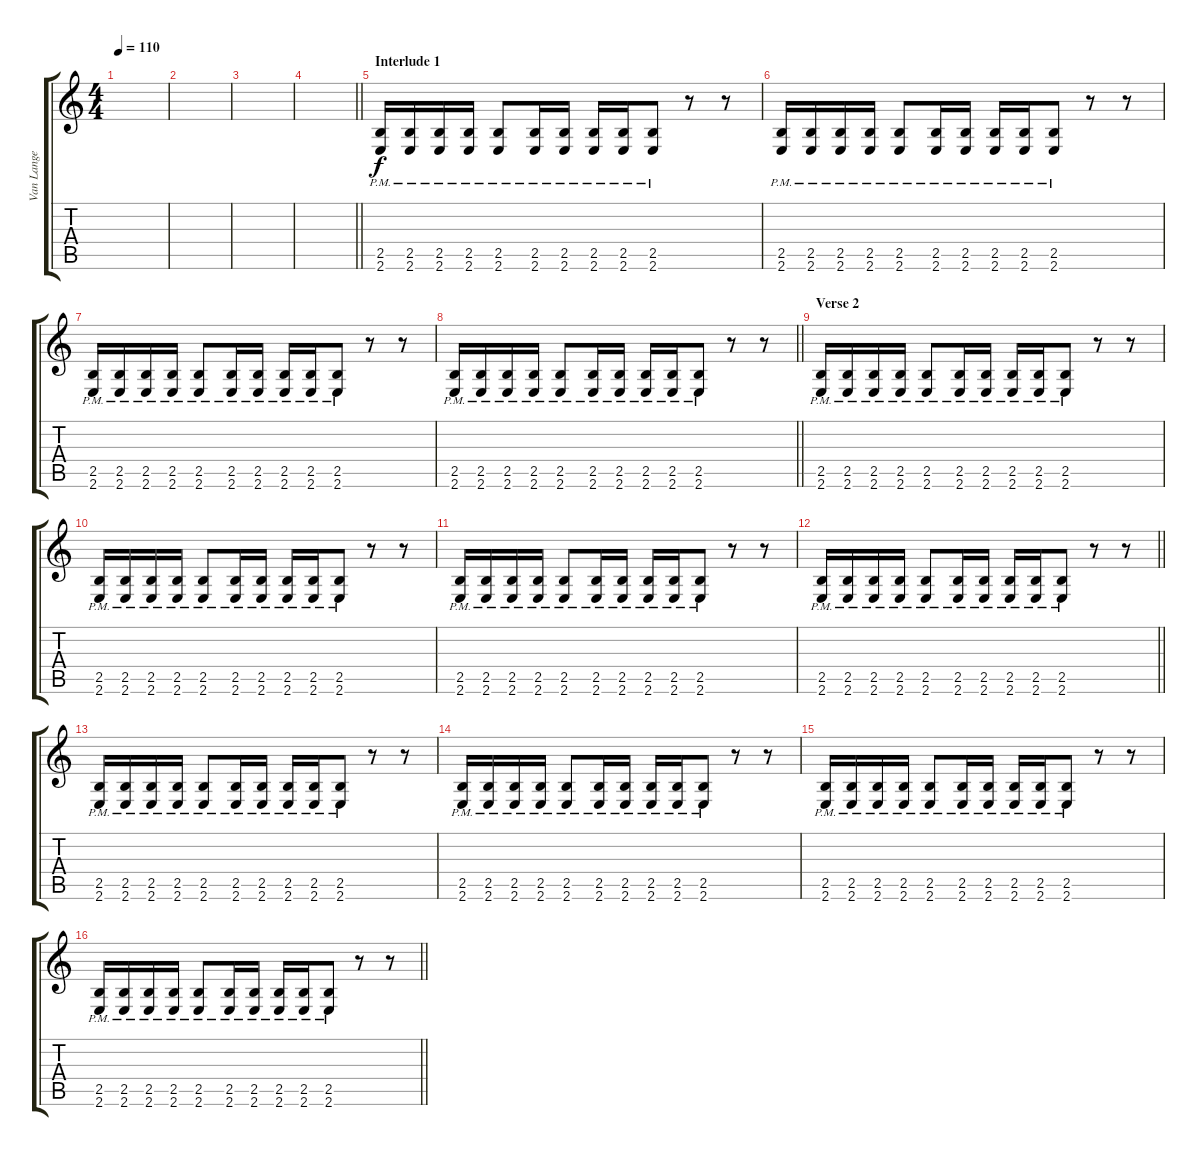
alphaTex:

\track ("Van Lange" "Van Lange") {instrument overdrivenguitar}
\staff {score tabs}
\tuning (E4 B3 G3 D3 A2 D2) {hide}
\ts (4 4)
\tempo 110
\clef g2
\ks c
|
|
|
\barLineRight lightlight
|
\section ("" "Interlude 1")
(2.5{pm} 2.6{pm}).16 (2.5{pm} 2.6{pm}).16 (2.5{pm} 2.6{pm}).16 (2.5{pm} 2.6{pm}).16 (2.5{pm} 2.6{pm}).8 (2.5{pm} 2.6{pm}).16 (2.5{pm} 2.6{pm}).16 (2.5{pm} 2.6{pm}).16 (2.5{pm} 2.6{pm}).16 (2.5{pm} 2.6{pm}).8 r.8 r.8 |
(2.5{pm} 2.6{pm}).16 (2.5{pm} 2.6{pm}).16 (2.5{pm} 2.6{pm}).16 (2.5{pm} 2.6{pm}).16 (2.5{pm} 2.6{pm}).8 (2.5{pm} 2.6{pm}).16 (2.5{pm} 2.6{pm}).16 (2.5{pm} 2.6{pm}).16 (2.5{pm} 2.6{pm}).16 (2.5{pm} 2.6{pm}).8 r.8 r.8 |
(2.5{pm} 2.6{pm}).16 (2.5{pm} 2.6{pm}).16 (2.5{pm} 2.6{pm}).16 (2.5{pm} 2.6{pm}).16 (2.5{pm} 2.6{pm}).8 (2.5{pm} 2.6{pm}).16 (2.5{pm} 2.6{pm}).16 (2.5{pm} 2.6{pm}).16 (2.5{pm} 2.6{pm}).16 (2.5{pm} 2.6{pm}).8 r.8 r.8 |
\barLineRight lightlight
(2.5{pm} 2.6{pm}).16 (2.5{pm} 2.6{pm}).16 (2.5{pm} 2.6{pm}).16 (2.5{pm} 2.6{pm}).16 (2.5{pm} 2.6{pm}).8 (2.5{pm} 2.6{pm}).16 (2.5{pm} 2.6{pm}).16 (2.5{pm} 2.6{pm}).16 (2.5{pm} 2.6{pm}).16 (2.5{pm} 2.6{pm}).8 r.8 r.8 |
\section ("" "Verse 2")
(2.5{pm} 2.6{pm}).16 (2.5{pm} 2.6{pm}).16 (2.5{pm} 2.6{pm}).16 (2.5{pm} 2.6{pm}).16 (2.5{pm} 2.6{pm}).8 (2.5{pm} 2.6{pm}).16 (2.5{pm} 2.6{pm}).16 (2.5{pm} 2.6{pm}).16 (2.5{pm} 2.6{pm}).16 (2.5{pm} 2.6{pm}).8 r.8 r.8 |
(2.5{pm} 2.6{pm}).16 (2.5{pm} 2.6{pm}).16 (2.5{pm} 2.6{pm}).16 (2.5{pm} 2.6{pm}).16 (2.5{pm} 2.6{pm}).8 (2.5{pm} 2.6{pm}).16 (2.5{pm} 2.6{pm}).16 (2.5{pm} 2.6{pm}).16 (2.5{pm} 2.6{pm}).16 (2.5{pm} 2.6{pm}).8 r.8 r.8 |
(2.5{pm} 2.6{pm}).16 (2.5{pm} 2.6{pm}).16 (2.5{pm} 2.6{pm}).16 (2.5{pm} 2.6{pm}).16 (2.5{pm} 2.6{pm}).8 (2.5{pm} 2.6{pm}).16 (2.5{pm} 2.6{pm}).16 (2.5{pm} 2.6{pm}).16 (2.5{pm} 2.6{pm}).16 (2.5{pm} 2.6{pm}).8 r.8 r.8 |
\barLineRight lightlight
(2.5{pm} 2.6{pm}).16 (2.5{pm} 2.6{pm}).16 (2.5{pm} 2.6{pm}).16 (2.5{pm} 2.6{pm}).16 (2.5{pm} 2.6{pm}).8 (2.5{pm} 2.6{pm}).16 (2.5{pm} 2.6{pm}).16 (2.5{pm} 2.6{pm}).16 (2.5{pm} 2.6{pm}).16 (2.5{pm} 2.6{pm}).8 r.8 r.8 |
(2.5{pm} 2.6{pm}).16 (2.5{pm} 2.6{pm}).16 (2.5{pm} 2.6{pm}).16 (2.5{pm} 2.6{pm}).16 (2.5{pm} 2.6{pm}).8 (2.5{pm} 2.6{pm}).16 (2.5{pm} 2.6{pm}).16 (2.5{pm} 2.6{pm}).16 (2.5{pm} 2.6{pm}).16 (2.5{pm} 2.6{pm}).8 r.8 r.8 |
(2.5{pm} 2.6{pm}).16 (2.5{pm} 2.6{pm}).16 (2.5{pm} 2.6{pm}).16 (2.5{pm} 2.6{pm}).16 (2.5{pm} 2.6{pm}).8 (2.5{pm} 2.6{pm}).16 (2.5{pm} 2.6{pm}).16 (2.5{pm} 2.6{pm}).16 (2.5{pm} 2.6{pm}).16 (2.5{pm} 2.6{pm}).8 r.8 r.8 |
(2.5{pm} 2.6{pm}).16 (2.5{pm} 2.6{pm}).16 (2.5{pm} 2.6{pm}).16 (2.5{pm} 2.6{pm}).16 (2.5{pm} 2.6{pm}).8 (2.5{pm} 2.6{pm}).16 (2.5{pm} 2.6{pm}).16 (2.5{pm} 2.6{pm}).16 (2.5{pm} 2.6{pm}).16 (2.5{pm} 2.6{pm}).8 r.8 r.8 |
\barLineRight lightlight
(2.5{pm} 2.6{pm}).16 (2.5{pm} 2.6{pm}).16 (2.5{pm} 2.6{pm}).16 (2.5{pm} 2.6{pm}).16 (2.5{pm} 2.6{pm}).8 (2.5{pm} 2.6{pm}).16 (2.5{pm} 2.6{pm}).16 (2.5{pm} 2.6{pm}).16 (2.5{pm} 2.6{pm}).16 (2.5{pm} 2.6{pm}).8 r.8 r.8
